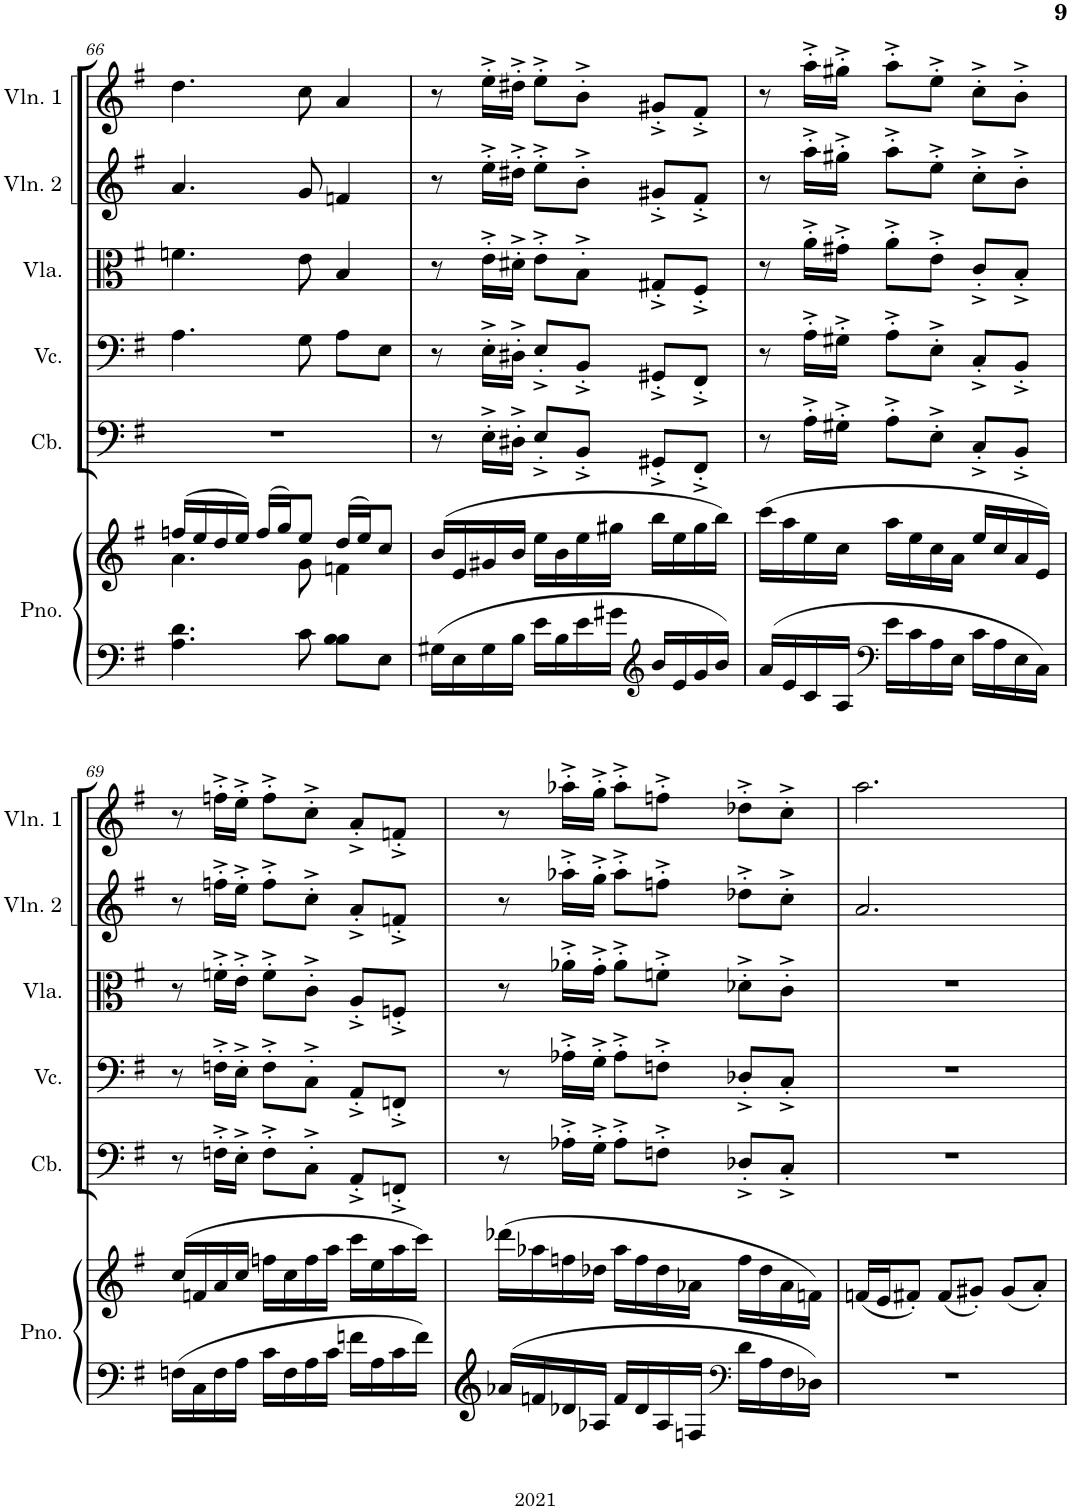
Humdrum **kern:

**kern	**kern	**kern	**kern	**kern	**kern	**kern
*part6	*part6	*part5	*part4	*part3	*part2	*part1
*staff7	*staff6	*staff5	*staff4	*staff3	*staff2	*staff1
*I"Piano	*	*I"Contrabass	*I"Violoncello	*I"Viola	*I"Violin 2	*I"Violin 1
*I'Pno.	*	*I'Cb.	*I'Vc.	*I'Vla.	*I'Vln. 2	*I'Vln. 1
!!LO:PB:g=z
*clefG2	*clefG2	*clefF4	*clefF4	*clefC3	*clefG2	*clefG2
*	*	*Trd7c12	*	*	*	*
*k[f#]	*k[f#]	*k[f#]	*k[f#]	*k[f#]	*k[f#]	*k[f#]
*M3/4	*M3/4	*M3/4	*M3/4	*M3/4	*M3/4	*M3/4
=66	=66	=66	=66	=66	=66	=66
*	*^	*	*	*	*	*
4.A\ 4.d\	(16ffn/LL	4.a\	2.r	4.A\	4.fn\	4.a/	4.dd\
.	16ee/	.	.	.	.	.	.
.	16dd/	.	.	.	.	.	.
.	16ee/JJ)	.	.	.	.	.	.
.	(16ff/LL	.	.	.	.	.	.
.	16gg/J)	.	.	.	.	.	.
8c\	8ee/J	8g\	.	8G\	8e\	8g/	8cc\
8B\ 8B\L	(16dd/LL	4fn\	.	8A\L	4B/	4fn/	4a/
.	16ee/J)	.	.	.	.	.	.
8E\J	8cc/J	.	.	8E\J	.	.	.
*	*v	*v	*	*	*	*	*
=67	=67	=67	=67	=67	=67	=67
16G#X\LL	(16b/LL	8r	8r	8r	8r	8r
16E\	16e/	.	.	.	.	.
16G#\	16g#X/	16E'^\LL	16E'^\LL	16e'^\LL	16ee'^\LL	16ee'^\LL
16B\JJ	16b/JJ	16D#X'^\JJ	16D#X'^\JJ	16d#X'^\JJ	16dd#X'^\JJ	16dd#X'^\JJ
16e\LL	16ee\LL	8E'^/L	8E'^/L	8e'^\L	8ee'^\L	8ee'^\L
16B\	16b\	.	.	.	.	.
16e\	16ee\	8BB'^/J	8BB'^/J	8B'^\J	8b'^\J	8b'^\J
16g#X\JJ	16gg#X\JJ	.	.	.	.	.
*clefG2	*	*	*	*	*	*
16b/LL	16bb\LL	8GG#X'^/L	8GG#X'^/L	8G#X'^/L	8g#X'^/L	8g#X'^/L
16e/	16ee\	.	.	.	.	.
16g#/	16gg#\	8FF#'^/J	8FF#'^/J	8F#'^/J	8f#'^/J	8f#'^/J
16b/JJ	16bb\JJ)	.	.	.	.	.
=68	=68	=68	=68	=68	=68	=68
16a/LL	(16ccc\LL	8r	8r	8r	8r	8r
16e/	16aa\	.	.	.	.	.
16c/	16ee\	16A'^\LL	16A'^\LL	16a'^\LL	16aa'^\LL	16aa'^\LL
16A/JJ	16cc\JJ	16G#X'^\JJ	16G#X'^\JJ	16g#X'^\JJ	16gg#X'^\JJ	16gg#X'^\JJ
*clefF4	*	*	*	*	*	*
16e\LL	16aa\LL	8A'^\L	8A'^\L	8a'^\L	8aa'^\L	8aa'^\L
16c\	16ee\	.	.	.	.	.
16A\	16cc\	8E'^\J	8E'^\J	8e'^\J	8ee'^\J	8ee'^\J
16E\JJ	16a\JJ	.	.	.	.	.
16c\LL	16ee/LL	8C'^/L	8C'^/L	8c'^/L	8cc'^\L	8cc'^\L
16A\	16cc/	.	.	.	.	.
16E\	16a/	8BB'^/J	8BB'^/J	8B'^/J	8b'^\J	8b'^\J
16C\JJ	16e/JJ)	.	.	.	.	.
!!LO:LB:g=z
=69	=69	=69	=69	=69	=69	=69
16Fn\LL	(16cc/LL	8r	8r	8r	8r	8r
16C\	16fn/	.	.	.	.	.
16F\	16a/	16Fn'^\LL	16Fn'^\LL	16fn'^\LL	16ffn'^\LL	16ffn'^\LL
16A\JJ	16cc/JJ	16E'^\JJ	16E'^\JJ	16e'^\JJ	16ee'^\JJ	16ee'^\JJ
16c\LL	16ffn\LL	8F'^\L	8F'^\L	8f'^\L	8ff'^\L	8ff'^\L
16F\	16cc\	.	.	.	.	.
16A\	16ff\	8C'^\J	8C'^\J	8c'^\J	8cc'^\J	8cc'^\J
16c\JJ	16aa\JJ	.	.	.	.	.
16fn\LL	16ccc\LL	8AA'^/L	8AA'^/L	8A'^/L	8a'^/L	8a'^/L
16A\	16ee\	.	.	.	.	.
16c\	16aa\	8FFn'^/J	8FFn'^/J	8Fn'^/J	8fn'^/J	8fn'^/J
16f\JJ	16ccc\JJ)	.	.	.	.	.
=70	=70	=70	=70	=70	=70	=70
16a-X/LL	(16ddd-X\LL	8r	8r	8r	8r	8r
16fn/	16aa-X\	.	.	.	.	.
16d-X/	16ffn\	16A-X'^\LL	16A-X'^\LL	16a-X'^\LL	16aa-X'^\LL	16aa-X'^\LL
16A-X/JJ	16dd-X\JJ	16G'^\JJ	16G'^\JJ	16g'^\JJ	16gg'^\JJ	16gg'^\JJ
16f/LL	16aa-\LL	8A-'^\L	8A-'^\L	8a-'^\L	8aa-'^\L	8aa-'^\L
16d-/	16ff\	.	.	.	.	.
16A-/	16dd-\	8Fn'^\J	8Fn'^\J	8fn'^\J	8ffn'^\J	8ffn'^\J
16Fn/JJ	16a-X\JJ	.	.	.	.	.
*clefF4	*	*	*	*	*	*
16d-\LL	16ff\LL	8D-X'^/L	8D-X'^/L	8d-X'^\L	8dd-X'^\L	8dd-X'^\L
16A-\	16dd-\	.	.	.	.	.
16F\	16a-\	8C'^/J	8C'^/J	8c'^\J	8cc'^\J	8cc'^\J
16D-X\JJ	16fn\JJ)	.	.	.	.	.
=71	=71	=71	=71	=71	=71	=71
2.r	(16fn/LL	2.r	2.r	2.r	2.a/	2.aa\
.	16e/J	.	.	.	.	.
.	8f#X'/J)	.	.	.	.	.
.	(8f#/L	.	.	.	.	.
.	8g#X'/J)	.	.	.	.	.
.	(8g#/L	.	.	.	.	.
.	8a'/J)	.	.	.	.	.
=	=	=	=	=	=	=
*-	*-	*-	*-	*-	*-	*-
